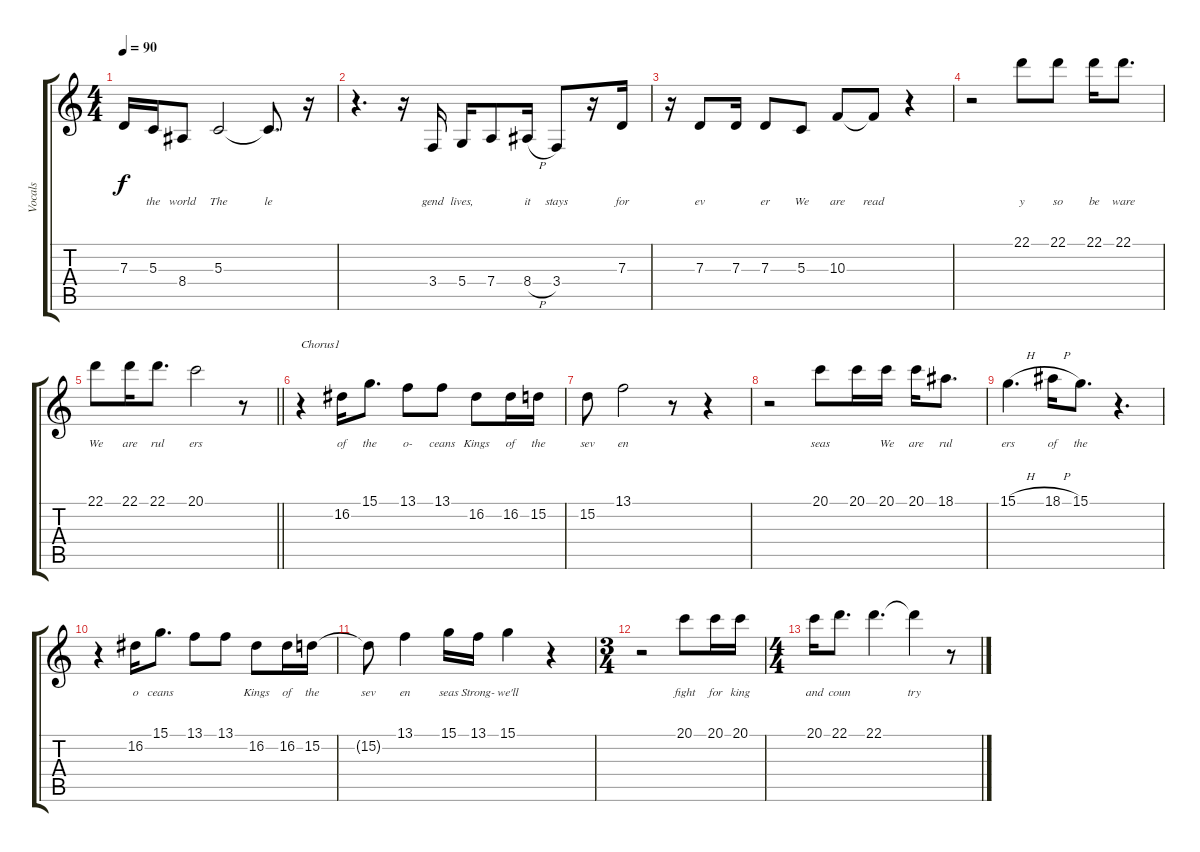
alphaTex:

\track ("Vocals" "Vocals") {instrument viola}
\staff {score tabs}
\tuning (E4 B3 G3 D3 A2 E2) {hide}
\ts (4 4)
\tempo 90
\clef g2
\ks c
7.3.16{lyrics (0 "") lyrics (1 "") lyrics (2 "") lyrics (3 "") lyrics (4 "") dy f} 5.3.16{lyrics (0 "the") lyrics (1 "") lyrics (2 "") lyrics (3 "") lyrics (4 "")} 8.4.8{lyrics (0 "world") lyrics (1 "") lyrics (2 "") lyrics (3 "") lyrics (4 "")} 5.3.2{lyrics (0 "The") lyrics (1 "") lyrics (2 "") lyrics (3 "") lyrics (4 "")} 5.3{t}.8{d lyrics (0 "le") lyrics (1 "") lyrics (2 "") lyrics (3 "") lyrics (4 "")} r.16 |
r.4{d} r.16 3.4.16{lyrics (0 "gend") lyrics (1 "") lyrics (2 "") lyrics (3 "") lyrics (4 "")} 5.4.16{lyrics (0 "lives,") lyrics (1 "") lyrics (2 "") lyrics (3 "") lyrics (4 "")} 7.4.8{lyrics (0 "") lyrics (1 "") lyrics (2 "") lyrics (3 "") lyrics (4 "")} 8.4{h}.16{lyrics (0 "it") lyrics (1 "") lyrics (2 "") lyrics (3 "") lyrics (4 "")} 3.4.8{lyrics (0 "stays") lyrics (1 "") lyrics (2 "") lyrics (3 "") lyrics (4 "")} r.16 7.3.16{lyrics (0 "for") lyrics (1 "") lyrics (2 "") lyrics (3 "") lyrics (4 "")} |
r.16 7.3.8{lyrics (0 "ev") lyrics (1 "") lyrics (2 "") lyrics (3 "") lyrics (4 "")} 7.3.16{lyrics (0 "") lyrics (1 "") lyrics (2 "") lyrics (3 "") lyrics (4 "")} 7.3.8{lyrics (0 "er") lyrics (1 "") lyrics (2 "") lyrics (3 "") lyrics (4 "")} 5.3.8{lyrics (0 "We") lyrics (1 "") lyrics (2 "") lyrics (3 "") lyrics (4 "")} 10.3.8{lyrics (0 "are") lyrics (1 "") lyrics (2 "") lyrics (3 "") lyrics (4 "")} 10.3{t}.8{lyrics (0 "read") lyrics (1 "") lyrics (2 "") lyrics (3 "") lyrics (4 "")} r.4 |
r.2 22.1.8{lyrics (0 "y") lyrics (1 "") lyrics (2 "") lyrics (3 "") lyrics (4 "")} 22.1.8{lyrics (0 "so") lyrics (1 "") lyrics (2 "") lyrics (3 "") lyrics (4 "")} 22.1.16{lyrics (0 "be") lyrics (1 "") lyrics (2 "") lyrics (3 "") lyrics (4 "")} 22.1.8{d lyrics (0 "ware") lyrics (1 "") lyrics (2 "") lyrics (3 "") lyrics (4 "")} |
\barLineRight lightlight
22.1.8{lyrics (0 "We") lyrics (1 "") lyrics (2 "") lyrics (3 "") lyrics (4 "")} 22.1.16{lyrics (0 "are") lyrics (1 "") lyrics (2 "") lyrics (3 "") lyrics (4 "")} 22.1.8{d lyrics (0 "rul") lyrics (1 "") lyrics (2 "") lyrics (3 "") lyrics (4 "")} 20.1.2{lyrics (0 "ers") lyrics (1 "") lyrics (2 "") lyrics (3 "") lyrics (4 "")} r.8 |
r.4{txt "Chorus1"} 16.2.16{lyrics (0 "of") lyrics (1 "") lyrics (2 "") lyrics (3 "") lyrics (4 "")} 15.1.8{d lyrics (0 "the") lyrics (1 "") lyrics (2 "") lyrics (3 "") lyrics (4 "")} 13.1.8{lyrics (0 "o-") lyrics (1 "") lyrics (2 "") lyrics (3 "") lyrics (4 "")} 13.1.8{lyrics (0 "ceans") lyrics (1 "") lyrics (2 "") lyrics (3 "") lyrics (4 "")} 16.2.8{lyrics (0 "Kings") lyrics (1 "") lyrics (2 "") lyrics (3 "") lyrics (4 "")} 16.2.16{lyrics (0 "of") lyrics (1 "") lyrics (2 "") lyrics (3 "") lyrics (4 "")} 15.2.16{lyrics (0 "the") lyrics (1 "") lyrics (2 "") lyrics (3 "") lyrics (4 "")} |
15.2.8{lyrics (0 "sev") lyrics (1 "") lyrics (2 "") lyrics (3 "") lyrics (4 "")} 13.1.2{lyrics (0 "en") lyrics (1 "") lyrics (2 "") lyrics (3 "") lyrics (4 "")} r.8 r.4 |
r.2 20.1.8{lyrics (0 "seas") lyrics (1 "") lyrics (2 "") lyrics (3 "") lyrics (4 "")} 20.1.16{lyrics (0 "") lyrics (1 "") lyrics (2 "") lyrics (3 "") lyrics (4 "")} 20.1.16{lyrics (0 "We") lyrics (1 "") lyrics (2 "") lyrics (3 "") lyrics (4 "")} 20.1.16{lyrics (0 "are") lyrics (1 "") lyrics (2 "") lyrics (3 "") lyrics (4 "")} 18.1.8{d lyrics (0 "rul") lyrics (1 "") lyrics (2 "") lyrics (3 "") lyrics (4 "")} |
15.1{h}.4{d lyrics (0 "ers") lyrics (1 "") lyrics (2 "") lyrics (3 "") lyrics (4 "")} 18.1{h}.16{lyrics (0 "of") lyrics (1 "") lyrics (2 "") lyrics (3 "") lyrics (4 "")} 15.1.8{d lyrics (0 "the") lyrics (1 "") lyrics (2 "") lyrics (3 "") lyrics (4 "")} r.4{d} |
r.4 16.2.16{lyrics (0 "o") lyrics (1 "") lyrics (2 "") lyrics (3 "") lyrics (4 "")} 15.1.8{d lyrics (0 "ceans") lyrics (1 "") lyrics (2 "") lyrics (3 "") lyrics (4 "")} 13.1.8{lyrics (0 "") lyrics (1 "") lyrics (2 "") lyrics (3 "") lyrics (4 "")} 13.1.8{lyrics (0 "") lyrics (1 "") lyrics (2 "") lyrics (3 "") lyrics (4 "")} 16.2.8{lyrics (0 "Kings") lyrics (1 "") lyrics (2 "") lyrics (3 "") lyrics (4 "")} 16.2.16{lyrics (0 "of") lyrics (1 "") lyrics (2 "") lyrics (3 "") lyrics (4 "")} 15.2.16{lyrics (0 "the") lyrics (1 "") lyrics (2 "") lyrics (3 "") lyrics (4 "")} |
15.2{t}.8{lyrics (0 "sev") lyrics (1 "") lyrics (2 "") lyrics (3 "") lyrics (4 "")} 13.1.4{lyrics (0 "en") lyrics (1 "") lyrics (2 "") lyrics (3 "") lyrics (4 "")} 15.1.16{lyrics (0 "seas") lyrics (1 "") lyrics (2 "") lyrics (3 "") lyrics (4 "")} 13.1.16{lyrics (0 "Strong-") lyrics (1 "") lyrics (2 "") lyrics (3 "") lyrics (4 "")} 15.1.4{lyrics (0 "we'll") lyrics (1 "") lyrics (2 "") lyrics (3 "") lyrics (4 "")} r.4 |
\ts (3 4)
r.2 20.1.8{lyrics (0 "fight") lyrics (1 "") lyrics (2 "") lyrics (3 "") lyrics (4 "")} 20.1.16{lyrics (0 "for") lyrics (1 "") lyrics (2 "") lyrics (3 "") lyrics (4 "")} 20.1.16{lyrics (0 "king") lyrics (1 "") lyrics (2 "") lyrics (3 "") lyrics (4 "")} |
\ts (4 4)
20.1.16{lyrics (0 "and") lyrics (1 "") lyrics (2 "") lyrics (3 "") lyrics (4 "")} 22.1.8{d lyrics (0 "coun") lyrics (1 "") lyrics (2 "") lyrics (3 "") lyrics (4 "")} 22.1.4{d lyrics (0 "") lyrics (1 "") lyrics (2 "") lyrics (3 "") lyrics (4 "")} 22.1{t}.4{lyrics (0 "try") lyrics (1 "") lyrics (2 "") lyrics (3 "") lyrics (4 "")} r.8
